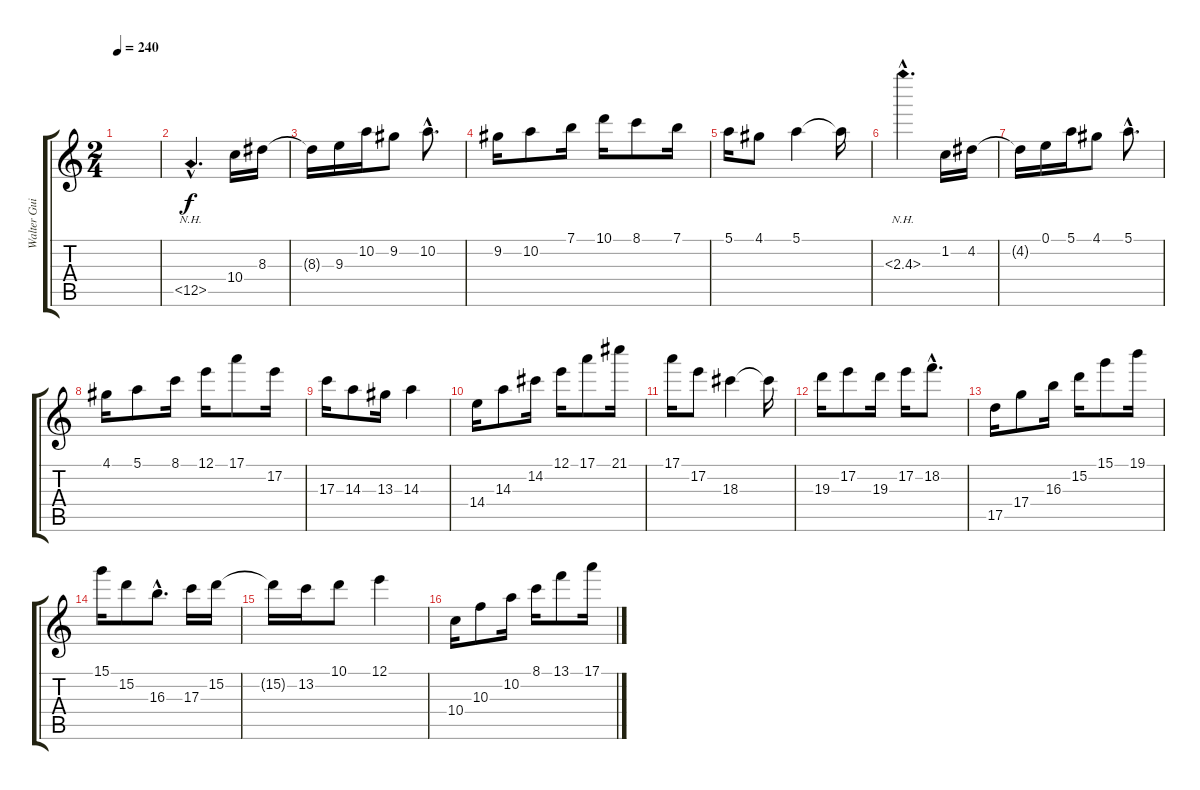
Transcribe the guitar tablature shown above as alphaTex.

\track ("Walter Guiardino" "Walter Gui") {instrument distortionguitar}
\staff {score tabs}
\tuning (E4 B3 G3 D3 A2 E2) {hide}
\ts (2 4)
\tempo 240
\clef g2
\ks c
|
12.5{nh hac}.4{d} 10.4.16 8.3.16 |
8.3{t}.16 9.3.16 10.2.16 9.2.8 10.2{hac}.8{d} |
9.2.16 10.2.8 7.1.16 10.1.16 8.1.8 7.1.16 |
5.1.16 4.1.8 5.1.4 5.1{t}.16 |
2.3{nh hac}.4{d} 1.2.16 4.2.16 |
4.2{t}.16 0.1.16 5.1.16 4.1.8 5.1{hac}.8{d} |
4.1.16 5.1.8 8.1.16 12.1.16 17.1.8 17.2.16 |
17.3.16 14.3.8 13.3.16 14.3.4 |
14.4.16 14.3.8 14.2.16 12.1.16 17.1.8 21.1.16 |
17.1.16 17.2.8 18.3.4 18.3{t}.16 |
19.3.16 17.2.8 19.3.16 17.2.16 18.2{hac}.8{d} |
17.5.16 17.4.8 16.3.16 15.2.16 15.1.8 19.1.16 |
15.1.16 15.2.8 16.3{hac}.8{d} 17.3.16 15.2.16 |
15.2{t}.16 13.2.16 10.1.8 12.1.4 |
10.4.16 10.3.8 10.2.16 8.1.16 13.1.8 17.1.16
